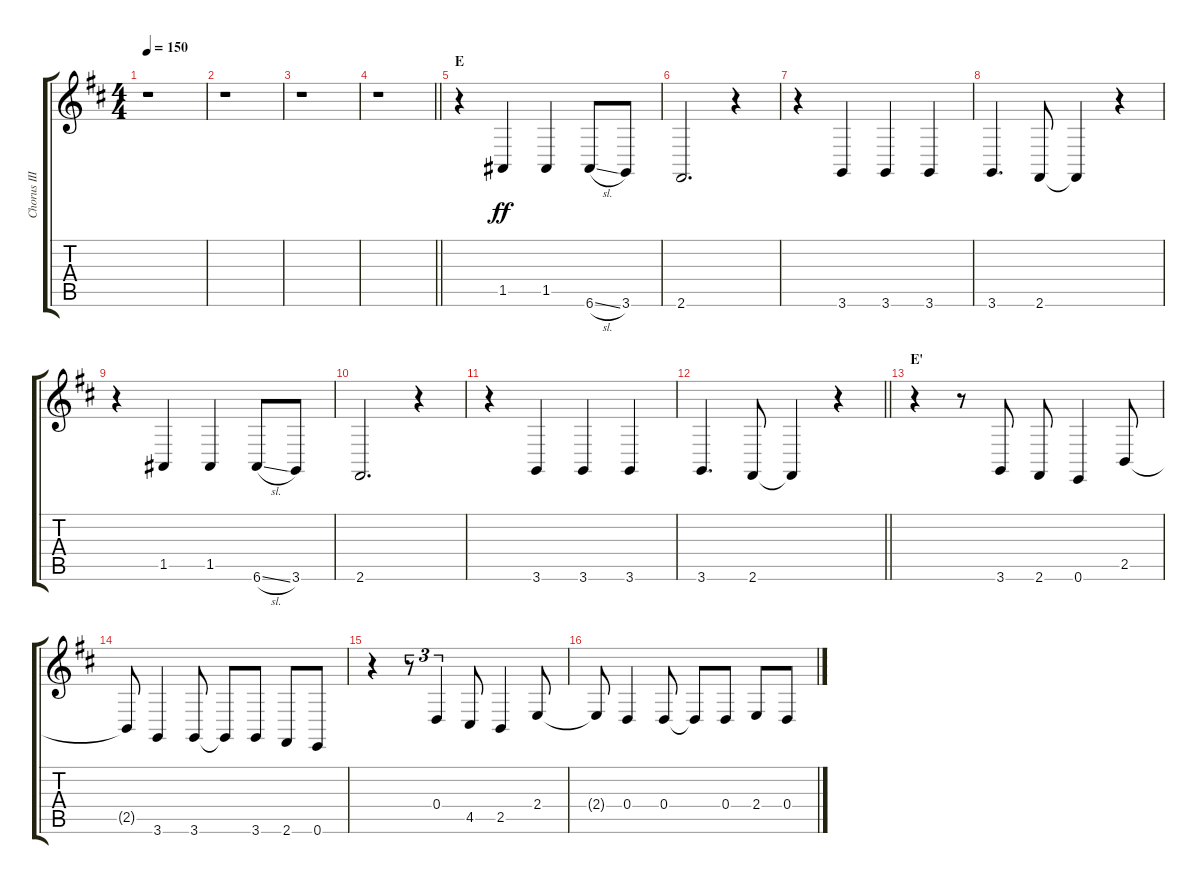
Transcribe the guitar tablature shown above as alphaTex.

\track ("Chorus III" "Chorus III") {instrument voiceoohs}
\staff {score tabs}
\tuning (E4 B3 G3 D3 A2 E2) {hide}
\ts (4 4)
\tempo 150
\clef g2
\ks d
r.1{dy ff} |
r.1 |
r.1 |
\barLineRight lightlight
r.1 |
\section ("" "E")
r.4 1.5.4 1.5.4 6.6{sl}.8 3.6.8 |
2.6.2{d} r.4 |
r.4 3.6.4 3.6.4 3.6.4 |
3.6.4{d} 2.6.8 2.6{t}.4 r.4 |
r.4 1.5.4 1.5.4 6.6{sl}.8 3.6.8 |
2.6.2{d} r.4 |
r.4 3.6.4 3.6.4 3.6.4 |
\barLineRight lightlight
3.6.4{d} 2.6.8 2.6{t}.4 r.4 |
\section ("" "E'")
r.4 r.8 3.6.8 2.6.8 0.6.4 2.5.8 |
2.5{t}.8 3.6.4 3.6.8 3.6{t}.8 3.6.8 2.6.8 0.6.8 |
r.4 r.8{tu (3 2)} 0.4.4{tu (3 2)} 4.5.8 2.5.4 2.4.8 |
2.4{t}.8 0.4.4 0.4.8 0.4{t}.8 0.4.8 2.4.8 0.4.8
